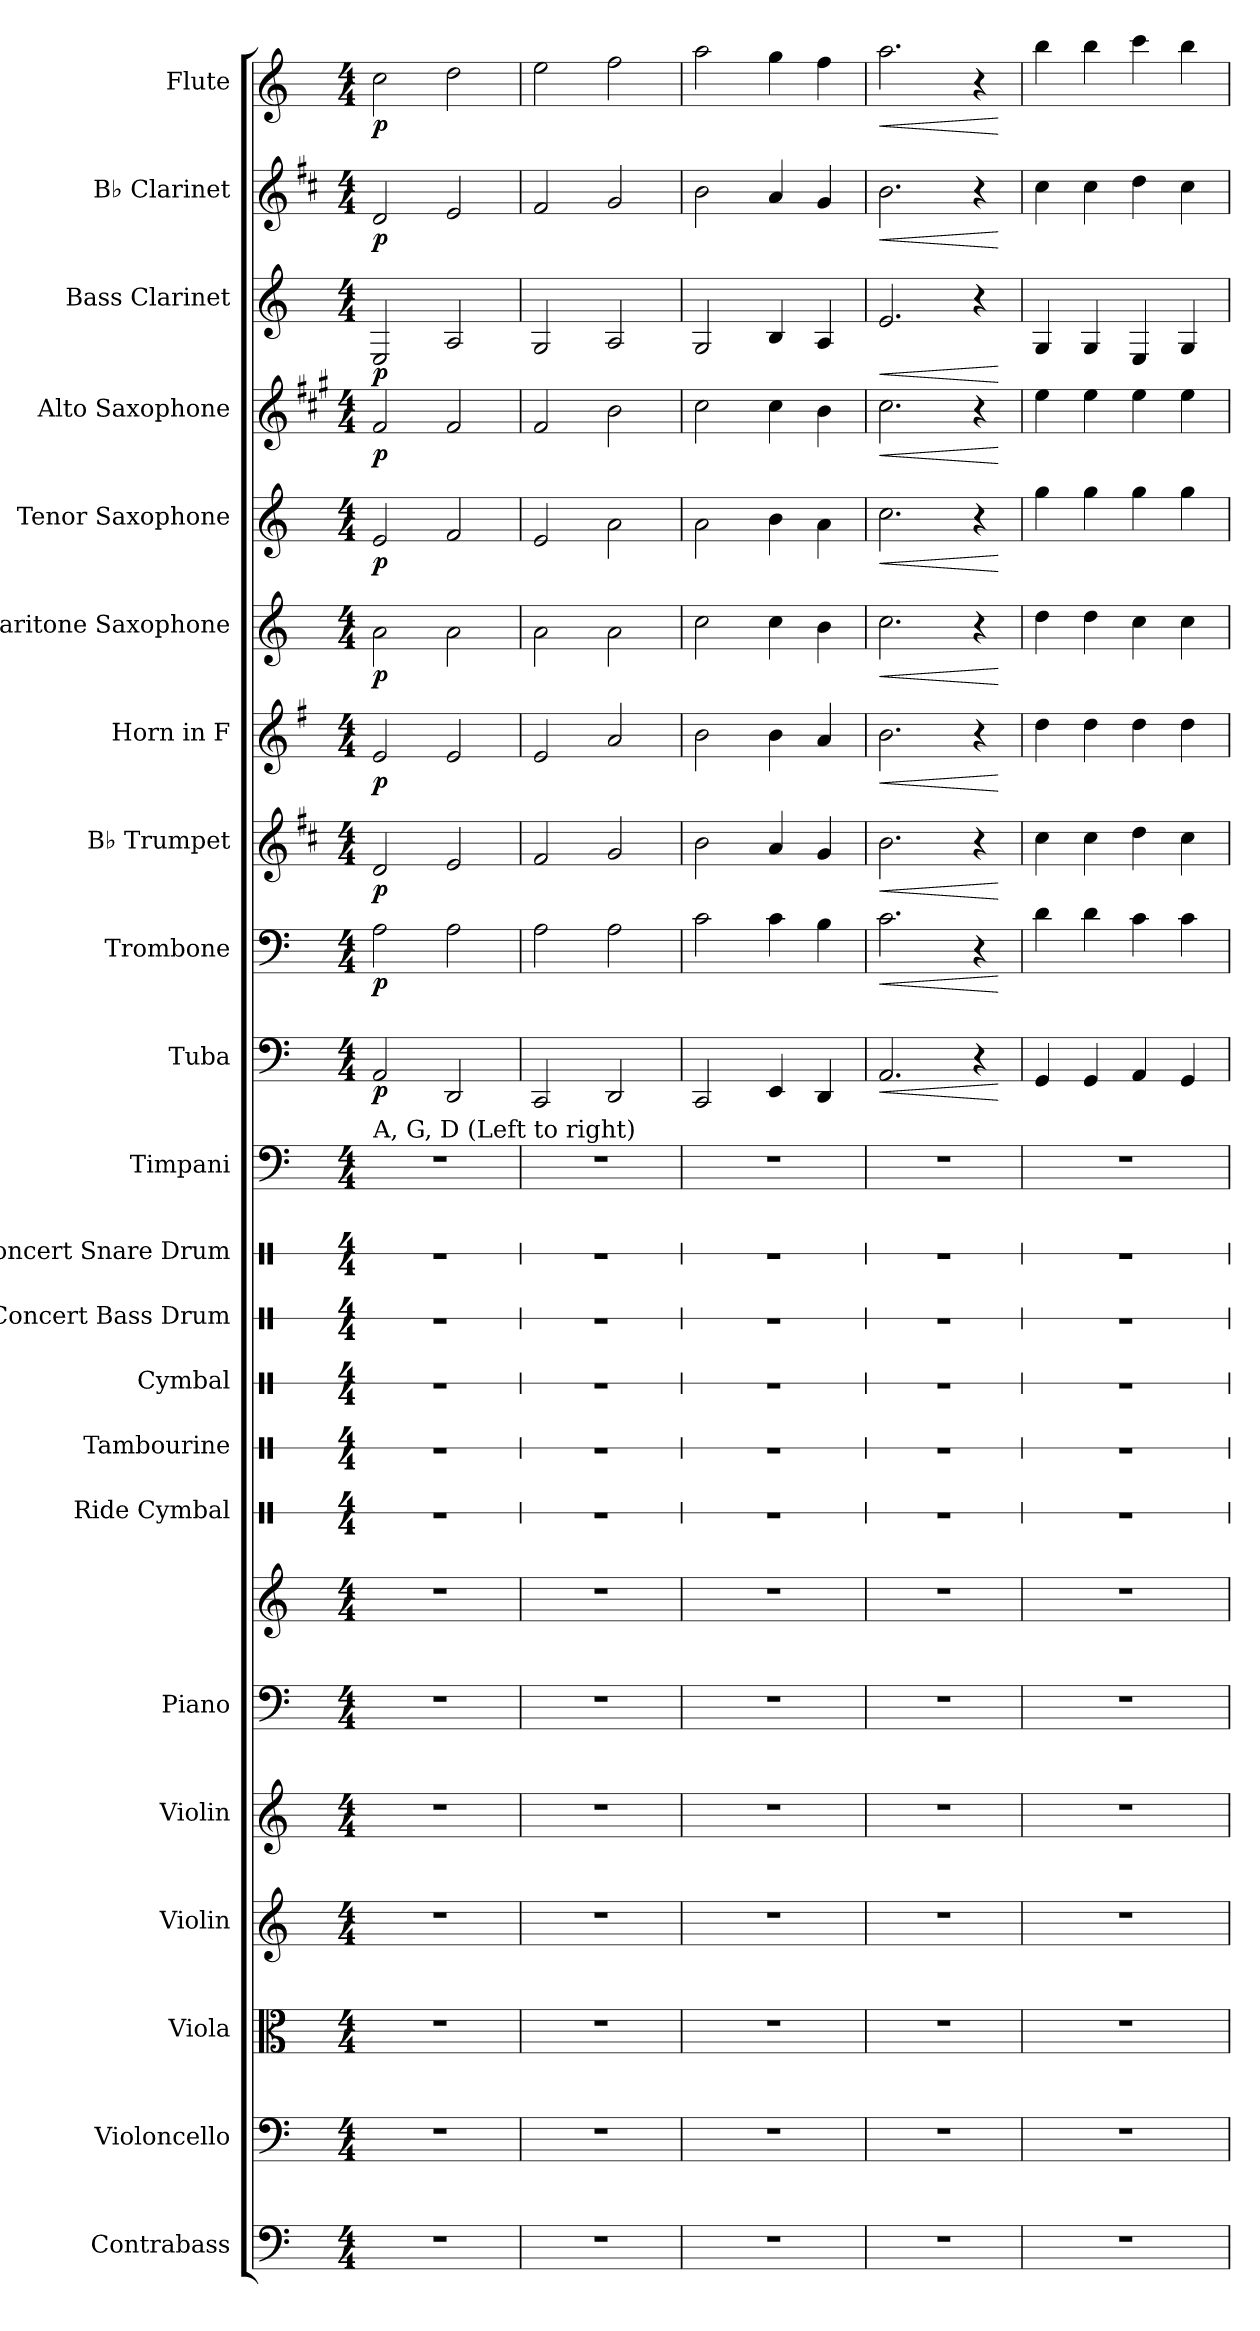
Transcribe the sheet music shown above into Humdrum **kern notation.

**kern	**kern	**kern	**kern	**kern	**kern	**kern	**kern	**kern	**kern	**kern	**kern	**kern	**kern	**dynam	**kern	**dynam	**kern	**dynam	**kern	**dynam	**kern	**dynam	**kern	**dynam	**kern	**dynam	**kern	**dynam	**kern	**dynam	**kern	**dynam
*part22	*part21	*part20	*part19	*part18	*part17	*part17	*part16	*part15	*part14	*part13	*part12	*part11	*part10	*part10	*part9	*part9	*part8	*part8	*part7	*part7	*part6	*part6	*part5	*part5	*part4	*part4	*part3	*part3	*part2	*part2	*part1	*part1
*staff23	*staff22	*staff21	*staff20	*staff19	*staff18	*staff17	*staff16	*staff15	*staff14	*staff13	*staff12	*staff11	*staff10	*staff10	*staff9	*staff9	*staff8	*staff8	*staff7	*staff7	*staff6	*staff6	*staff5	*staff5	*staff4	*staff4	*staff3	*staff3	*staff2	*staff2	*staff1	*staff1
*I"Contrabass	*I"Violoncello	*I"Viola	*I"Violin	*I"Violin	*I"Piano	*	*I"Ride Cymbal	*I"Tambourine	*I"Cymbal	*I"Concert Bass Drum	*I"Concert Snare Drum	*I"Timpani	*I"Tuba	*	*I"Trombone	*	*I"B♭ Trumpet	*	*I"Horn in F	*	*I"Baritone Saxophone	*	*I"Tenor Saxophone	*	*I"Alto Saxophone	*	*I"Bass Clarinet	*	*I"B♭ Clarinet	*	*I"Flute	*
*I'Cb.	*I'Vc.	*I'Vla.	*I'Vln.	*I'Vln.	*I'Pno.	*	*I'R. Cym.	*I'Tamb.	*I'Cym.	*I'Con. BD	*I'Con. Sn.	*I'Timp.	*I'Tba.	*	*I'Tbn.	*	*I'B♭ Tpt.	*	*	*	*I'Bar. Sax.	*	*I'T. Sax.	*	*I'A. Sax.	*	*I'B. Cl.	*	*I'B♭ Cl.	*	*I'Fl.	*
*	*	*	*	*	*	*	*stria1	*stria1	*stria1	*stria1	*stria1	*	*	*	*	*	*	*	*	*	*	*	*	*	*	*	*	*	*	*	*	*
*clefF4	*clefF4	*clefC3	*clefG2	*clefG2	*clefF4	*clefG2	*clefX	*clefX	*clefX	*clefX	*clefX	*clefF4	*clefF4	*	*clefF4	*	*clefG2	*	*clefG2	*	*clefG2	*	*clefG2	*	*clefG2	*	*clefG2	*	*clefG2	*	*clefG2	*
*ITrd7c12	*	*	*	*	*	*	*	*	*	*	*	*	*	*	*	*	*ITrd1c2	*	*ITrd4c7	*	*ITrd12c21	*	*ITrd8c14	*	*ITrd5c9	*	*ITrd8c14	*	*ITrd1c2	*	*	*
*k[]	*k[]	*k[]	*k[]	*k[]	*k[]	*k[]	*k[]	*k[]	*k[]	*k[]	*k[]	*k[]	*k[]	*	*k[]	*	*k[]	*	*k[]	*	*k[]	*	*k[]	*	*k[]	*	*k[]	*	*k[]	*	*k[]	*
*M4/4	*M4/4	*M4/4	*M4/4	*M4/4	*M4/4	*M4/4	*M4/4	*M4/4	*M4/4	*M4/4	*M4/4	*M4/4	*M4/4	*	*M4/4	*	*M4/4	*	*M4/4	*	*M4/4	*	*M4/4	*	*M4/4	*	*M4/4	*	*M4/4	*	*M4/4	*
*MM90	*MM90	*MM90	*MM90	*MM90	*MM90	*MM90	*MM90	*MM90	*MM90	*MM90	*MM90	*MM90	*MM90	*	*MM90	*	*MM90	*	*MM90	*	*MM90	*	*MM90	*	*MM90	*	*MM90	*	*MM90	*	*MM90	*
=1	=1	=1	=1	=1	=1	=1	=1	=1	=1	=1	=1	=1	=1	=1	=1	=1	=1	=1	=1	=1	=1	=1	=1	=1	=1	=1	=1	=1	=1	=1	=1	=1
!	!	!	!	!	!	!	!	!	!	!	!	!LO:TX:a:t=A, G, D (Left to right)	!	!	!	!	!	!	!	!	!	!	!	!	!	!	!	!	!	!	!	!
!	!	!	!	!	!	!	!	!	!	!	!	!	!	!LO:DY:b	!	!LO:DY:b	!	!LO:DY:b	!	!LO:DY:b	!	!LO:DY:b	!	!LO:DY:b	!	!LO:DY:b	!	!LO:DY:b	!	!LO:DY:b	!	!LO:DY:b
1r	1r	1r	1r	1r	1r	1r	1r	1r	1r	1r	1r	1r	2AA/	p	2A\	p	2c/	p	2A/	p	2A\	p	2E/	p	2A/	p	2EE/	p	2c/	p	2cc\	p
.	.	.	.	.	.	.	.	.	.	.	.	.	2DD/	.	2A\	.	2d/	.	2A/	.	2A\	.	2F/	.	2A/	.	2AA/	.	2d/	.	2dd\	.
=2	=2	=2	=2	=2	=2	=2	=2	=2	=2	=2	=2	=2	=2	=2	=2	=2	=2	=2	=2	=2	=2	=2	=2	=2	=2	=2	=2	=2	=2	=2	=2	=2
1r	1r	1r	1r	1r	1r	1r	1r	1r	1r	1r	1r	1r	2CC/	.	2A\	.	2e/	.	2A/	.	2A\	.	2E/	.	2A/	.	2GG/	.	2e/	.	2ee\	.
.	.	.	.	.	.	.	.	.	.	.	.	.	2DD/	.	2A\	.	2f/	.	2d/	.	2A\	.	2A\	.	2d\	.	2AA/	.	2f/	.	2ff\	.
=3	=3	=3	=3	=3	=3	=3	=3	=3	=3	=3	=3	=3	=3	=3	=3	=3	=3	=3	=3	=3	=3	=3	=3	=3	=3	=3	=3	=3	=3	=3	=3	=3
1r	1r	1r	1r	1r	1r	1r	1r	1r	1r	1r	1r	1r	2CC/	.	2c\	.	2a\	.	2e\	.	2c\	.	2A\	.	2e\	.	2GG/	.	2a\	.	2aa\	.
.	.	.	.	.	.	.	.	.	.	.	.	.	4EE/	.	4c\	.	4g/	.	4e\	.	4c\	.	4B\	.	4e\	.	4BB/	.	4g/	.	4gg\	.
.	.	.	.	.	.	.	.	.	.	.	.	.	4DD/	.	4B\	.	4f/	.	4d/	.	4B\	.	4A\	.	4d\	.	4AA/	.	4f/	.	4ff\	.
=4	=4	=4	=4	=4	=4	=4	=4	=4	=4	=4	=4	=4	=4	=4	=4	=4	=4	=4	=4	=4	=4	=4	=4	=4	=4	=4	=4	=4	=4	=4	=4	=4
!	!	!	!	!	!	!	!	!	!	!	!	!	!	!LO:HP:b	!	!LO:HP:b	!	!LO:HP:b	!	!LO:HP:b	!	!LO:HP:b	!	!LO:HP:b	!	!LO:HP:b	!	!LO:HP:b	!	!LO:HP:b	!	!LO:HP:b
1r	1r	1r	1r	1r	1r	1r	1r	1r	1r	1r	1r	1r	2.AA/	<	2.c\	<	2.a\	<	2.e\	<	2.c\	<	2.c\	<	2.e\	<	2.E/	<	2.a\	<	2.aa\	<
.	.	.	.	.	.	.	.	.	.	.	.	.	4r	.	4r	.	4r	.	4r	.	4r	.	4r	.	4r	.	4r	.	4r	.	4r	.
.	.	.	.	.	.	.	.	.	.	.	.	.	.	[	.	[	.	[	.	[	.	[	.	[	.	[	.	[	.	[	.	[
=5	=5	=5	=5	=5	=5	=5	=5	=5	=5	=5	=5	=5	=5	=5	=5	=5	=5	=5	=5	=5	=5	=5	=5	=5	=5	=5	=5	=5	=5	=5	=5	=5
1r	1r	1r	1r	1r	1r	1r	1r	1r	1r	1r	1r	1r	4GG/	.	4d\	.	4b\	.	4g\	.	4d\	.	4g\	.	4g\	.	4GG/	.	4b\	.	4bb\	.
.	.	.	.	.	.	.	.	.	.	.	.	.	4GG/	.	4d\	.	4b\	.	4g\	.	4d\	.	4g\	.	4g\	.	4GG/	.	4b\	.	4bb\	.
.	.	.	.	.	.	.	.	.	.	.	.	.	4AA/	.	4c\	.	4cc\	.	4g\	.	4c\	.	4g\	.	4g\	.	4EE/	.	4cc\	.	4ccc\	.
.	.	.	.	.	.	.	.	.	.	.	.	.	4GG/	.	4c\	.	4b\	.	4g\	.	4c\	.	4g\	.	4g\	.	4GG/	.	4b\	.	4bb\	.
=	=	=	=	=	=	=	=	=	=	=	=	=	=	=	=	=	=	=	=	=	=	=	=	=	=	=	=	=	=	=	=	=
*-	*-	*-	*-	*-	*-	*-	*-	*-	*-	*-	*-	*-	*-	*-	*-	*-	*-	*-	*-	*-	*-	*-	*-	*-	*-	*-	*-	*-	*-	*-	*-	*-
